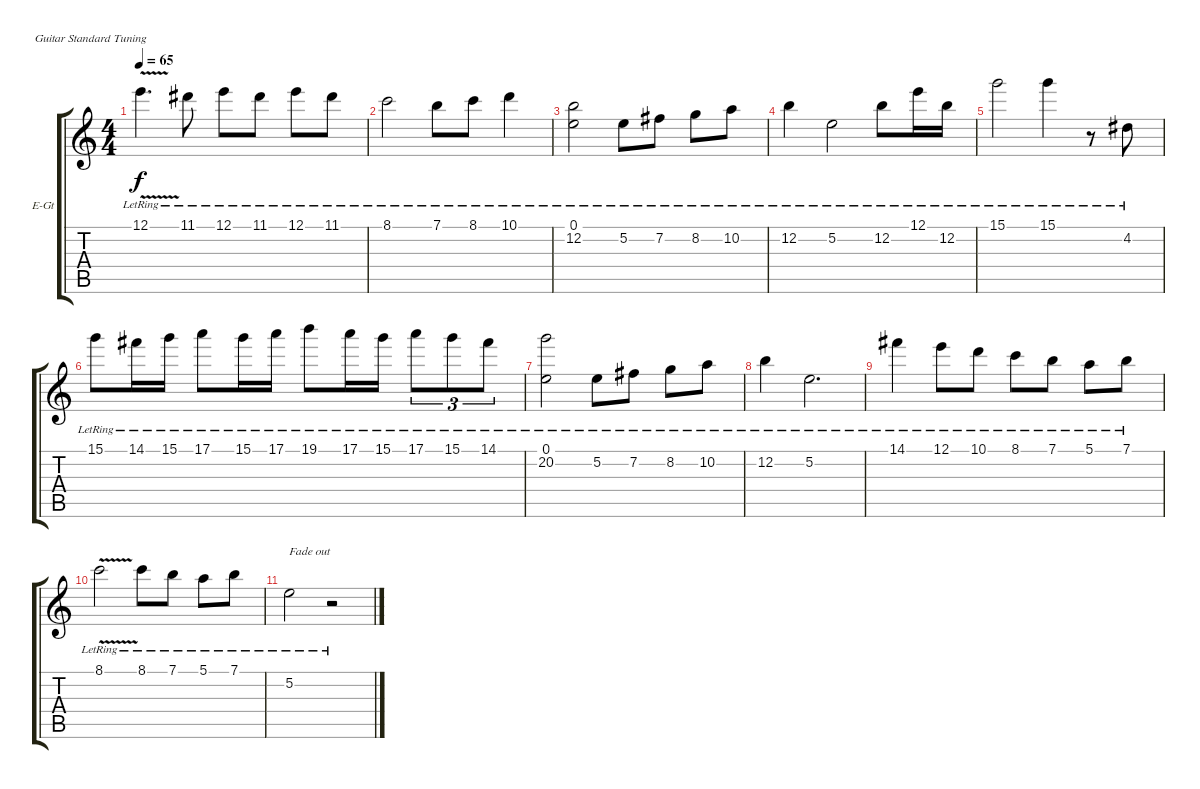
\bracketExtendMode groupsimilarinstruments
\firstSystemTrackNameOrientation horizontal
\otherSystemsTrackNameOrientation horizontal
\track ("Electric Guitar 1" "E-Gt") {instrument electricguitarclean}
\staff {score tabs}
\tuning (E4 B3 G3 D3 A2 E2)
\ts (4 4)
\tempo 65
\clef g2
\ks c
12.1{v lr}.4{d dy f} 11.1{lr}.8 12.1{lr}.8 11.1{lr}.8 12.1{lr}.8 11.1{lr}.8 |
8.1{lr}.2 7.1{lr}.8 8.1{lr}.8 10.1{lr}.4 |
(0.1{lr} 12.2{lr}).2 5.2{lr}.8 7.2{lr}.8 8.2{lr}.8 10.2{lr}.8 |
12.2{lr}.4 5.2{lr}.2 12.2{lr}.8 12.1{lr}.16 12.2{lr}.16 |
15.1{lr}.2 15.1{lr}.4 r.8 4.2{lr}.8 |
15.1{lr}.8 14.1{lr}.16 15.1{lr}.16 17.1{lr}.8 15.1{lr}.16 17.1{lr}.16 19.1{lr}.8 17.1{lr}.16 15.1{lr}.16 17.1{lr}.8{tu (3 2)} 15.1{lr}.8{tu (3 2)} 14.1{lr}.8{tu (3 2)} |
(0.1{lr} 20.2{lr}).2 5.2{lr}.8 7.2{lr}.8 8.2{lr}.8 10.2{lr}.8 |
12.2{lr}.4 5.2{lr}.2{d} |
14.1{lr}.4 12.1{lr}.8 10.1{lr}.8 8.1{lr}.8 7.1{lr}.8 5.1{lr}.8 7.1{lr}.8 |
8.1{v lr}.2 8.1{lr}.8 7.1{lr}.8 5.1{lr}.8 7.1{lr}.8 |
5.2{lr}.2{txt "Fade out"} r.2
